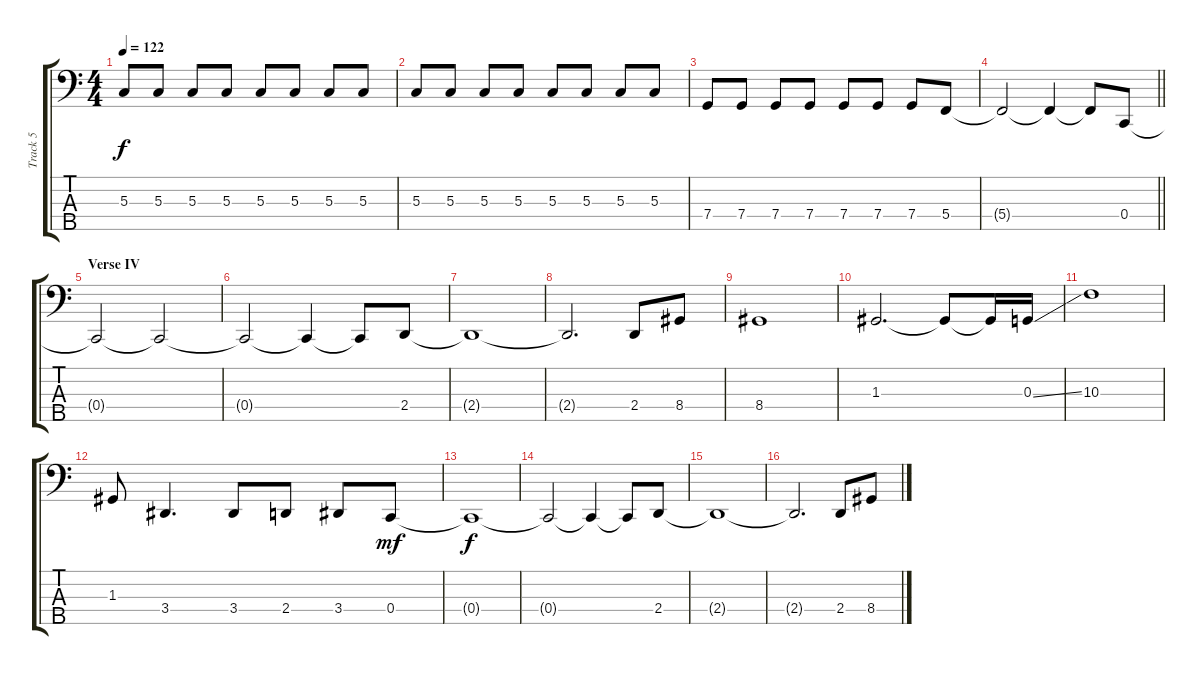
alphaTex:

\track ("Track 5" "Track 5") {instrument electricbasspick}
\staff {score tabs}
\tuning (F2 C2 G1 C1 A0) {hide}
\ts (4 4)
\tempo 122
\clef f4
\ks c
5.3.8{dy f} 5.3.8 5.3.8 5.3.8 5.3.8 5.3.8 5.3.8 5.3.8 |
5.3.8 5.3.8 5.3.8 5.3.8 5.3.8 5.3.8 5.3.8 5.3.8 |
7.4.8 7.4.8 7.4.8 7.4.8 7.4.8 7.4.8 7.4.8 5.4.8 |
\barLineRight lightlight
5.4{t}.2 5.4{t}.4 5.4{t}.8 0.4.8 |
\section ("" "Verse IV")
0.4{t}.2 0.4{t}.2 |
0.4{t}.2 0.4{t}.4 0.4{t}.8 2.4.8 |
2.4{t}.1 |
2.4{t}.2{d} 2.4.8 8.4.8 |
8.4.1 |
1.3.2{d} 1.3{t}.8 1.3{t}.16 0.3{ss}.16 |
10.3.1 |
1.3.8 3.4.4{d} 3.4.8 2.4.8 3.4.8 0.4.8{dy mf} |
0.4{t}.1{dy f} |
0.4{t}.2 0.4{t}.4 0.4{t}.8 2.4.8 |
2.4{t}.1 |
2.4{t}.2{d} 2.4.8 8.4.8
